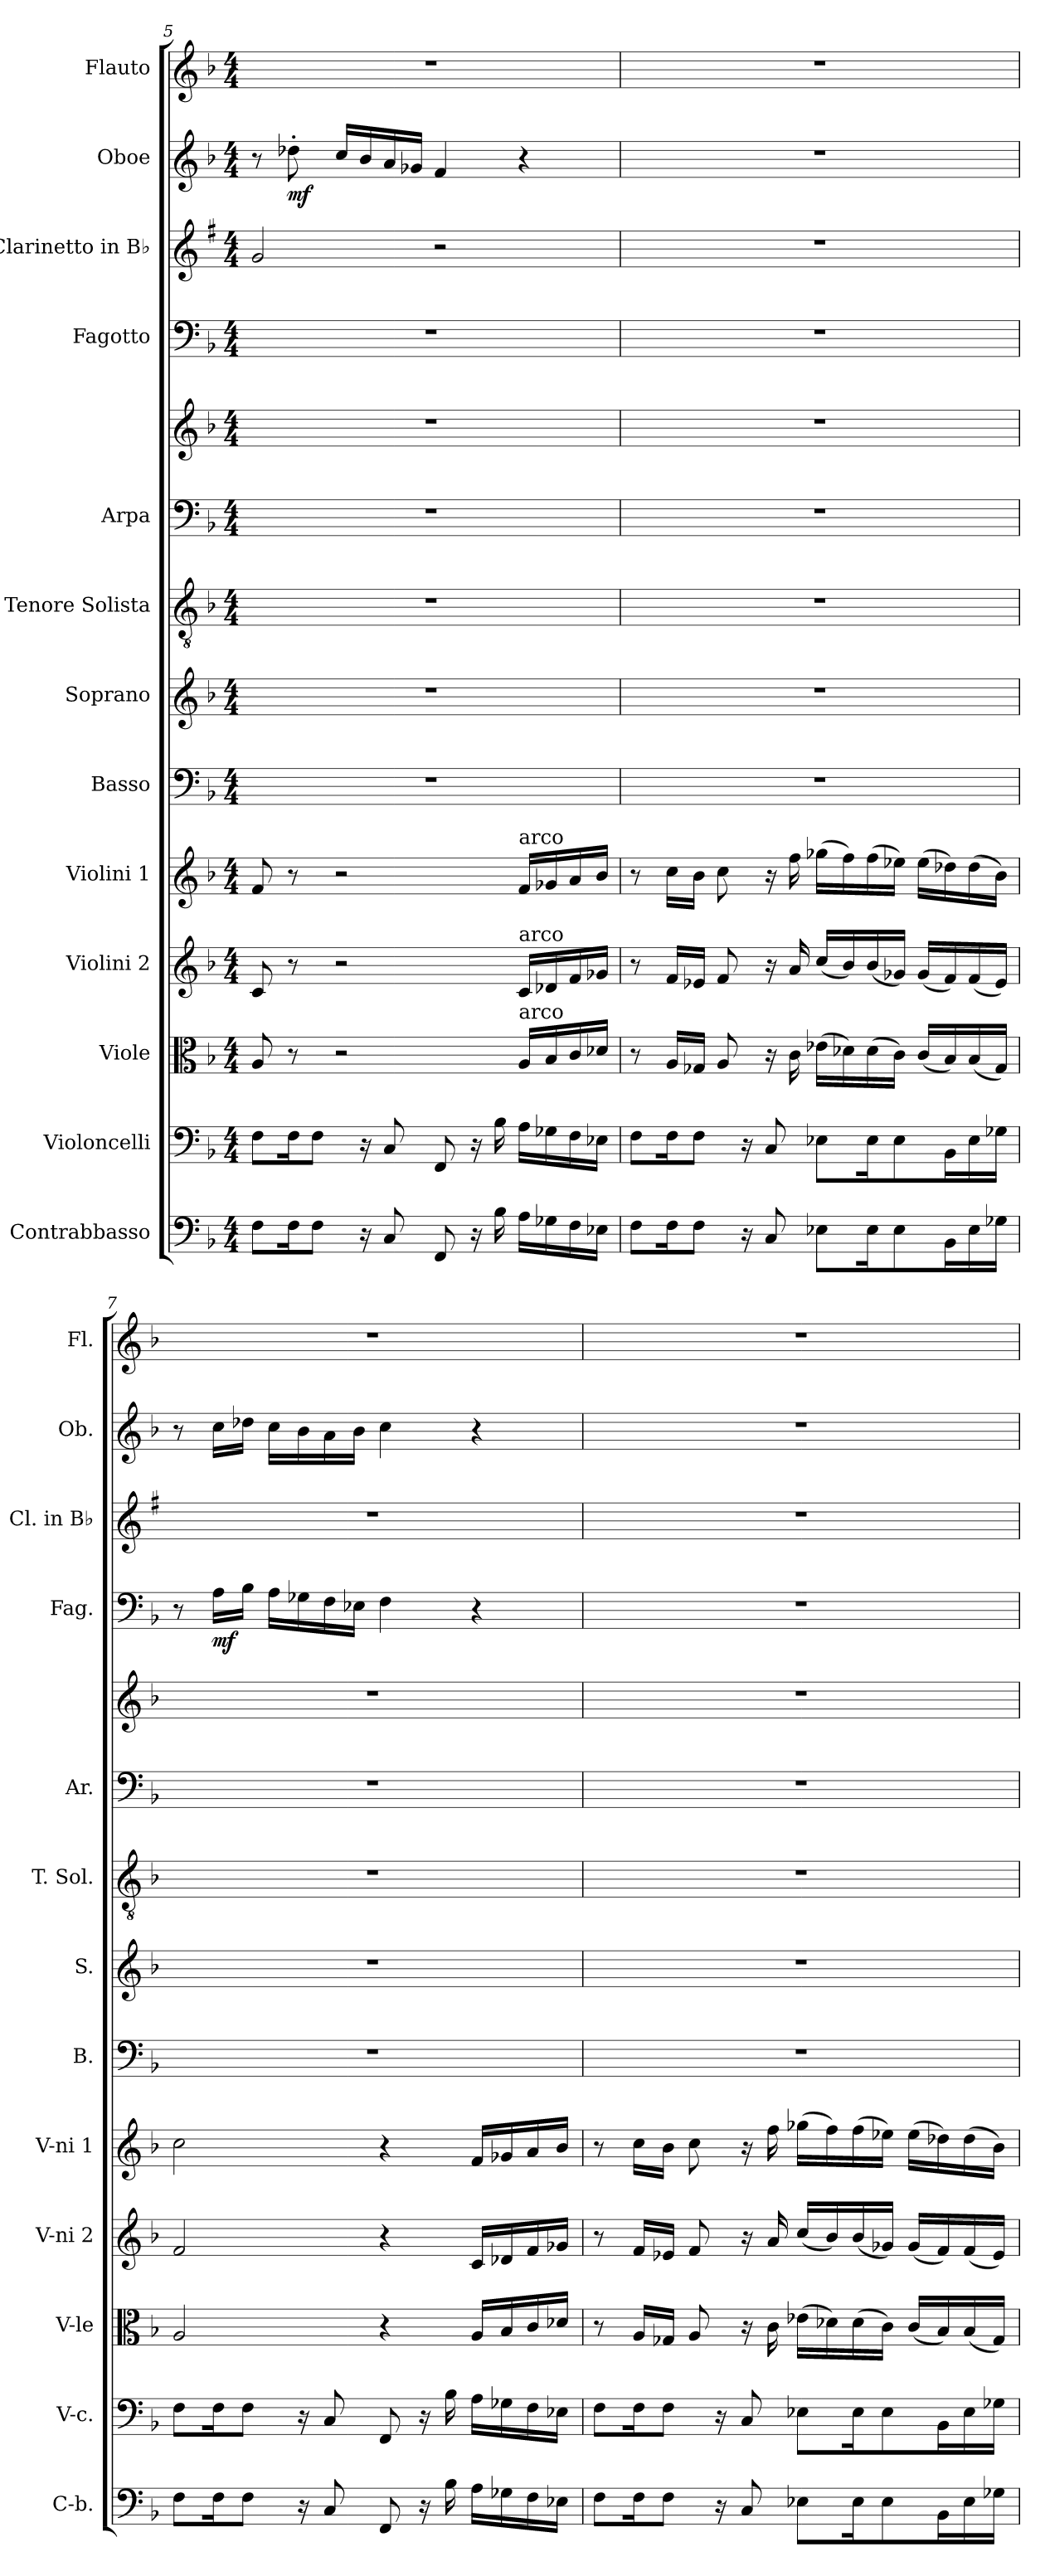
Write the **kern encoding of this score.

**kern	**kern	**kern	**kern	**kern	**kern	**kern	**kern	**kern	**kern	**kern	**dynam	**kern	**kern	**dynam	**kern
*part13	*part12	*part11	*part10	*part9	*part8	*part7	*part6	*part5	*part5	*part4	*part4	*part3	*part2	*part2	*part1
*staff14	*staff13	*staff12	*staff11	*staff10	*staff9	*staff8	*staff7	*staff6	*staff5	*staff4	*staff4	*staff3	*staff2	*staff2	*staff1
*I"Contrabbasso	*I"Violoncelli	*I"Viole	*I"Violini 2	*I"Violini 1	*I"Basso	*I"Soprano	*I"Tenore Solista	*I"Arpa	*	*I"Fagotto	*	*I"Clarinetto in B♭	*I"Oboe	*	*I"Flauto
*I'C-b.	*I'V-c.	*I'V-le	*I'V-ni 2	*I'V-ni 1	*I'B.	*I'S.	*I'T. Sol.	*I'Ar.	*	*I'Fag.	*	*I'Cl. in B♭	*I'Ob.	*	*I'Fl.
*clefF4	*clefF4	*clefC3	*clefG2	*clefG2	*clefF4	*clefG2	*clefGv2	*clefF4	*clefG2	*clefF4	*	*clefG2	*clefG2	*	*clefG2
*	*	*	*	*	*	*	*	*	*	*	*	*ITrd1c2	*	*	*
*k[b-]	*k[b-]	*k[b-]	*k[b-]	*k[b-]	*k[b-]	*k[b-]	*k[b-]	*k[b-]	*k[b-]	*k[b-]	*	*k[b-]	*k[b-]	*	*k[b-]
*M4/4	*M4/4	*M4/4	*M4/4	*M4/4	*M4/4	*M4/4	*M4/4	*M4/4	*M4/4	*M4/4	*	*M4/4	*M4/4	*	*M4/4
=5	=5	=5	=5	=5	=5	=5	=5	=5	=5	=5	=5	=5	=5	=5	=5
8FL	8FL	8A	8c	8f	1r	1r	1r	1r	1r	1r	.	2f	8r	.	1r
16FK	16FK	8r	8r	8r	.	.	.	.	.	.	.	.	8dd-X'	mf	.
8FJ	8FJ	.	.	.	.	.	.	.	.	.	.	.	.	.	.
.	.	2r	2r	2r	.	.	.	.	.	.	.	.	16ccLL	.	.
16r	16r	.	.	.	.	.	.	.	.	.	.	.	16b-	.	.
8C	8C	.	.	.	.	.	.	.	.	.	.	.	16a	.	.
.	.	.	.	.	.	.	.	.	.	.	.	.	16g-XJJ	.	.
8FF	8FF	.	.	.	.	.	.	.	.	.	.	2r	4f	.	.
16r	16r	.	.	.	.	.	.	.	.	.	.	.	.	.	.
16B-	16B-	.	.	.	.	.	.	.	.	.	.	.	.	.	.
!	!	!	!	!LO:TX:a:t=arco	!	!	!	!	!	!	!	!	!	!	!
!	!	!	!LO:TX:a:t=arco	!	!	!	!	!	!	!	!	!	!	!	!
!	!	!LO:TX:a:t=arco	!	!	!	!	!	!	!	!	!	!	!	!	!
16ALL	16ALL	16ALL	16cLL	16fLL	.	.	.	.	.	.	.	.	4r	.	.
16G-X	16G-X	16B-	16d-X	16g-X	.	.	.	.	.	.	.	.	.	.	.
16F	16F	16c	16f	16a	.	.	.	.	.	.	.	.	.	.	.
16E-XJJ	16E-XJJ	16d-XJJ	16g-XJJ	16b-JJ	.	.	.	.	.	.	.	.	.	.	.
=6	=6	=6	=6	=6	=6	=6	=6	=6	=6	=6	=6	=6	=6	=6	=6
8FL	8FL	8r	8r	8r	1r	1r	1r	1r	1r	1r	.	1r	1r	.	1r
16FK	16FK	16ALL	16fLL	16ccLL	.	.	.	.	.	.	.	.	.	.	.
8FJ	8FJ	16G-XJJ	16e-XJJ	16b-JJ	.	.	.	.	.	.	.	.	.	.	.
.	.	8A	8f	8cc	.	.	.	.	.	.	.	.	.	.	.
16r	16r	.	.	.	.	.	.	.	.	.	.	.	.	.	.
8C	8C	16r	16r	16r	.	.	.	.	.	.	.	.	.	.	.
.	.	16c	16a	16ff	.	.	.	.	.	.	.	.	.	.	.
8E-XL	8E-XL	(16e-XLL	(16ccLL	(16gg-XLL	.	.	.	.	.	.	.	.	.	.	.
.	.	16d-X)	16b-)	16ff)	.	.	.	.	.	.	.	.	.	.	.
16E-K	16E-K	(16d-	(16b-	(16ff	.	.	.	.	.	.	.	.	.	.	.
8E-	8E-	16cJJ)	16g-XJJ)	16ee-XJJ)	.	.	.	.	.	.	.	.	.	.	.
.	.	(16cLL	(16g-LL	(16ee-LL	.	.	.	.	.	.	.	.	.	.	.
16BB-L	16BB-L	16B-)	16f)	16dd-X)	.	.	.	.	.	.	.	.	.	.	.
16E-	16E-	(16B-	(16f	(16dd-	.	.	.	.	.	.	.	.	.	.	.
16G-XJJ	16G-XJJ	16G-JJ)	16e-JJ)	16b-JJ)	.	.	.	.	.	.	.	.	.	.	.
=7	=7	=7	=7	=7	=7	=7	=7	=7	=7	=7	=7	=7	=7	=7	=7
8FL	8FL	2A	2f	2cc	1r	1r	1r	1r	1r	8r	.	1r	8r	.	1r
16FK	16FK	.	.	.	.	.	.	.	.	16ALL	mf	.	16ccLL	.	.
8FJ	8FJ	.	.	.	.	.	.	.	.	16B-JJ	.	.	16dd-XJJ	.	.
.	.	.	.	.	.	.	.	.	.	16ALL	.	.	16ccLL	.	.
16r	16r	.	.	.	.	.	.	.	.	16G-X	.	.	16b-	.	.
8C	8C	.	.	.	.	.	.	.	.	16F	.	.	16a	.	.
.	.	.	.	.	.	.	.	.	.	16E-XJJ	.	.	16b-JJ	.	.
8FF	8FF	4r	4r	4r	.	.	.	.	.	4F	.	.	4cc	.	.
16r	16r	.	.	.	.	.	.	.	.	.	.	.	.	.	.
16B-	16B-	.	.	.	.	.	.	.	.	.	.	.	.	.	.
16ALL	16ALL	16ALL	16cLL	16fLL	.	.	.	.	.	4r	.	.	4r	.	.
16G-X	16G-X	16B-	16d-X	16g-X	.	.	.	.	.	.	.	.	.	.	.
16F	16F	16c	16f	16a	.	.	.	.	.	.	.	.	.	.	.
16E-XJJ	16E-XJJ	16d-XJJ	16g-XJJ	16b-JJ	.	.	.	.	.	.	.	.	.	.	.
=8	=8	=8	=8	=8	=8	=8	=8	=8	=8	=8	=8	=8	=8	=8	=8
8FL	8FL	8r	8r	8r	1r	1r	1r	1r	1r	1r	.	1r	1r	.	1r
16FK	16FK	16ALL	16fLL	16ccLL	.	.	.	.	.	.	.	.	.	.	.
8FJ	8FJ	16G-XJJ	16e-XJJ	16b-JJ	.	.	.	.	.	.	.	.	.	.	.
.	.	8A	8f	8cc	.	.	.	.	.	.	.	.	.	.	.
16r	16r	.	.	.	.	.	.	.	.	.	.	.	.	.	.
8C	8C	16r	16r	16r	.	.	.	.	.	.	.	.	.	.	.
.	.	16c	16a	16ff	.	.	.	.	.	.	.	.	.	.	.
8E-XL	8E-XL	(16e-XLL	(16ccLL	(16gg-XLL	.	.	.	.	.	.	.	.	.	.	.
.	.	16d-X)	16b-)	16ff)	.	.	.	.	.	.	.	.	.	.	.
16E-K	16E-K	(16d-	(16b-	(16ff	.	.	.	.	.	.	.	.	.	.	.
8E-	8E-	16cJJ)	16g-XJJ)	16ee-XJJ)	.	.	.	.	.	.	.	.	.	.	.
.	.	(16cLL	(16g-LL	(16ee-LL	.	.	.	.	.	.	.	.	.	.	.
16BB-L	16BB-L	16B-)	16f)	16dd-X)	.	.	.	.	.	.	.	.	.	.	.
16E-	16E-	(16B-	(16f	(16dd-	.	.	.	.	.	.	.	.	.	.	.
16G-XJJ	16G-XJJ	16G-JJ)	16e-JJ)	16b-JJ)	.	.	.	.	.	.	.	.	.	.	.
=	=	=	=	=	=	=	=	=	=	=	=	=	=	=	=
*-	*-	*-	*-	*-	*-	*-	*-	*-	*-	*-	*-	*-	*-	*-	*-
